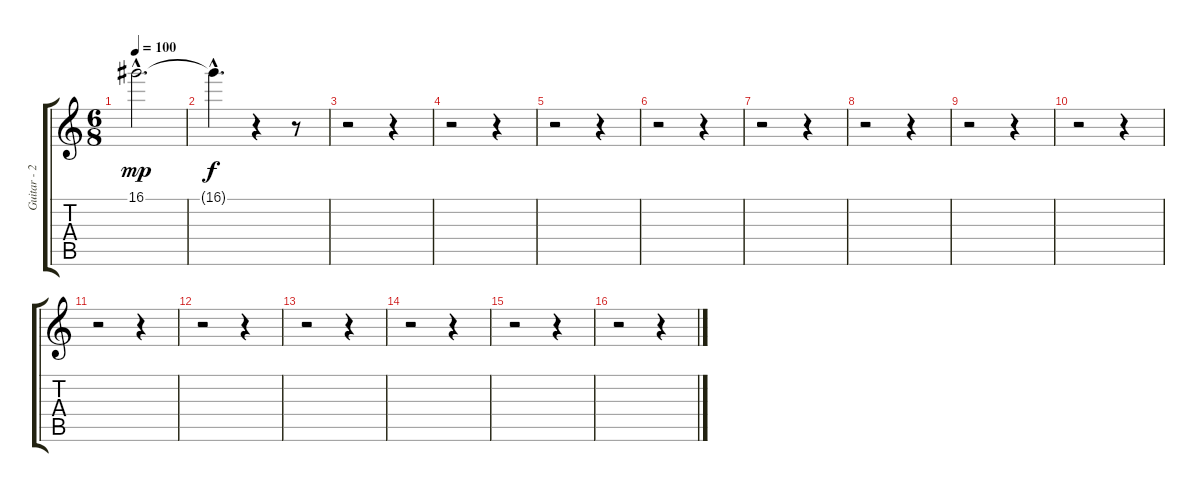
\track ("Guitar - 2" "Guitar - 2") {instrument acousticguitarsteel}
\staff {score tabs}
\tuning (E4 B3 G3 D3 A2 E2) {hide}
\ts (6 8)
\tempo 100
\clef g2
\ks c
16.1{hac}.2{d dy mp} |
16.1{hac t}.4{d dy f} r.4 r.8 |
r.2 r.4 |
r.2 r.4 |
r.2 r.4 |
r.2 r.4 |
r.2 r.4 |
r.2 r.4 |
r.2 r.4 |
r.2 r.4 |
r.2 r.4 |
r.2 r.4 |
r.2 r.4 |
r.2 r.4 |
r.2 r.4 |
r.2 r.4
